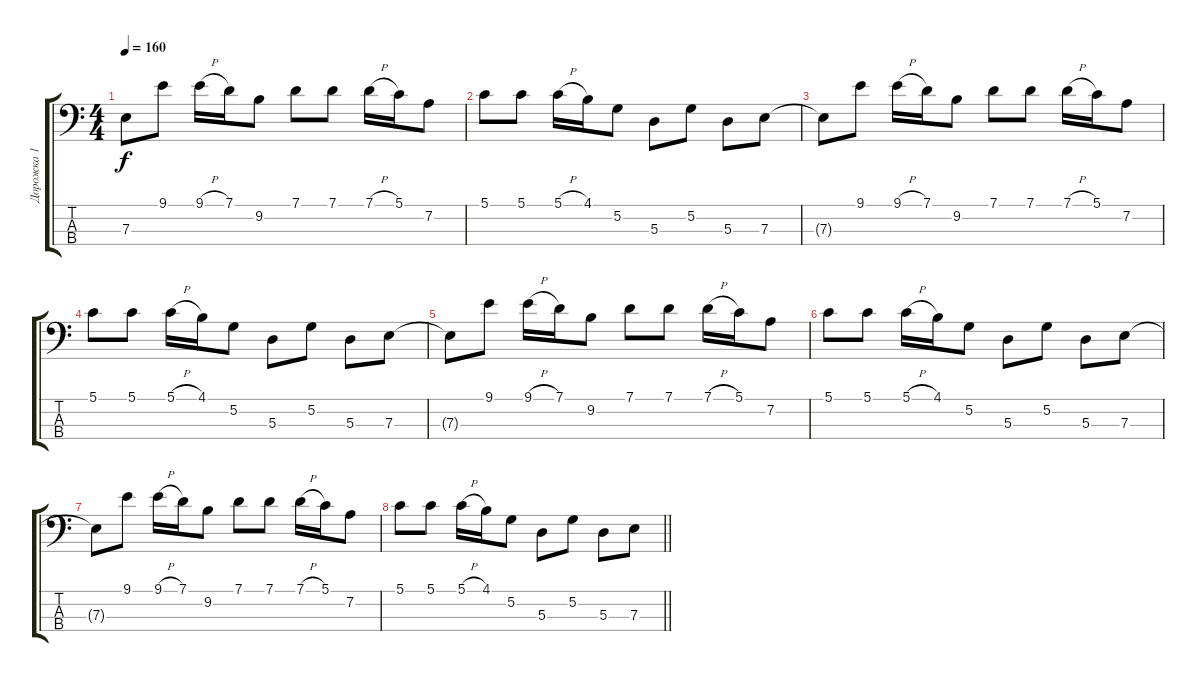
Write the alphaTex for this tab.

\track ("Дорожка 1" "Дорожка 1") {instrument electricbassfinger}
\staff {score tabs}
\tuning (G2 D2 A1 E1) {hide}
\ts (4 4)
\tempo 160
\clef f4
\ks c
7.3{t}.8{dy f} 9.1.8 9.1{h}.16 7.1.16 9.2.8 7.1.8 7.1.8 7.1{h}.16 5.1.16 7.2.8 |
5.1.8 5.1.8 5.1{h}.16 4.1.16 5.2.8 5.3.8 5.2.8 5.3.8 7.3.8 |
7.3{t}.8 9.1.8 9.1{h}.16 7.1.16 9.2.8 7.1.8 7.1.8 7.1{h}.16 5.1.16 7.2.8 |
5.1.8 5.1.8 5.1{h}.16 4.1.16 5.2.8 5.3.8 5.2.8 5.3.8 7.3.8 |
7.3{t}.8 9.1.8 9.1{h}.16 7.1.16 9.2.8 7.1.8 7.1.8 7.1{h}.16 5.1.16 7.2.8 |
5.1.8 5.1.8 5.1{h}.16 4.1.16 5.2.8 5.3.8 5.2.8 5.3.8 7.3.8 |
7.3{t}.8 9.1.8 9.1{h}.16 7.1.16 9.2.8 7.1.8 7.1.8 7.1{h}.16 5.1.16 7.2.8 |
\barLineRight lightlight
5.1.8 5.1.8 5.1{h}.16 4.1.16 5.2.8 5.3.8 5.2.8 5.3.8 7.3.8
